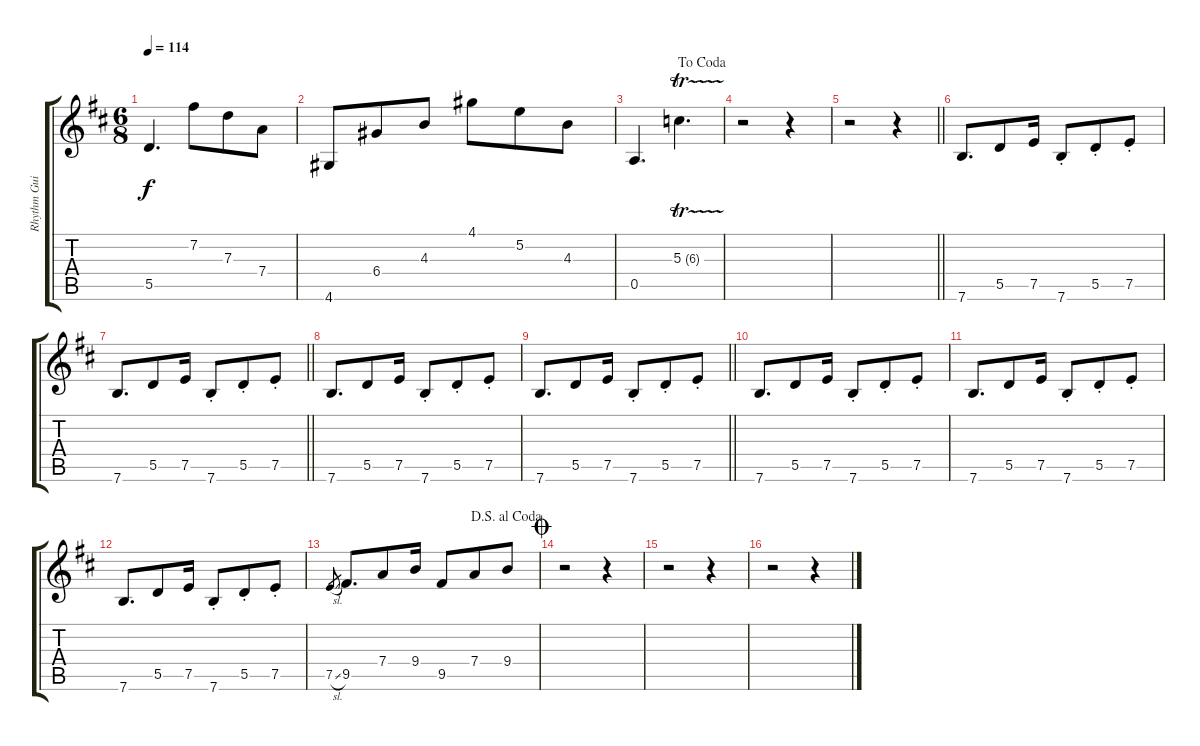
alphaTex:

\track ("Rhythm Guitar" "Rhythm Gui") {instrument distortionguitar}
\staff {score tabs}
\tuning (E4 B3 G3 D3 A2 E2) {hide}
\ts (6 8)
\tempo 114
\clef g2
\ks d
5.5.4{d dy f} 7.2.8 7.3.8 7.4.8 |
4.6.8 6.4.8 4.3.8 4.1.8 5.2.8 4.3.8 |
\jump dacoda
0.5.4{d} 5.3{tr (6 32)}.4{d} |
r.2 r.4 |
\barLineRight lightlight
r.2 r.4 |
7.6.8{d} 5.5.8 7.5.16 7.6{st}.8 5.5{st}.8 7.5{st}.8 |
\barLineRight lightlight
7.6.8{d} 5.5.8 7.5.16 7.6{st}.8 5.5{st}.8 7.5{st}.8 |
7.6.8{d} 5.5.8 7.5.16 7.6{st}.8 5.5{st}.8 7.5{st}.8 |
\barLineRight lightlight
7.6.8{d} 5.5.8 7.5.16 7.6{st}.8 5.5{st}.8 7.5{st}.8 |
7.6.8{d} 5.5.8 7.5.16 7.6{st}.8 5.5{st}.8 7.5{st}.8 |
7.6.8{d} 5.5.8 7.5.16 7.6{st}.8 5.5{st}.8 7.5{st}.8 |
7.6.8{d} 5.5.8 7.5.16 7.6{st}.8 5.5{st}.8 7.5{st}.8 |
\jump dalsegnoalcoda
7.5{sl}.8{gr} 9.5.8{d} 7.4.8 9.4.16 9.5.8 7.4.8 9.4.8 |
\jump coda
r.2 r.4 |
r.2 r.4 |
r.2 r.4
